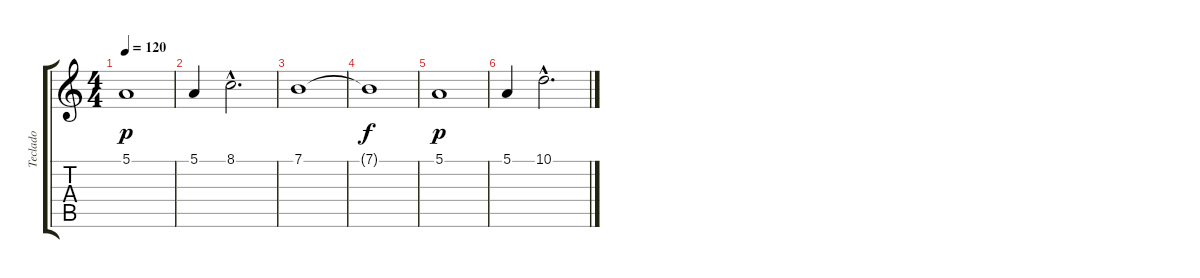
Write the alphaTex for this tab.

\track ("Teclado" "Teclado") {instrument pad2warm}
\staff {score tabs}
\tuning (E4 B3 G3 D3 A2 E2) {hide}
\ts (4 4)
\tempo 120
\clef g2
\ks c
5.1.1{dy p} |
5.1.4 8.1{hac}.2{d} |
7.1.1 |
7.1{t}.1{dy f} |
5.1.1{dy p} |
5.1.4 10.1{hac}.2{d}
